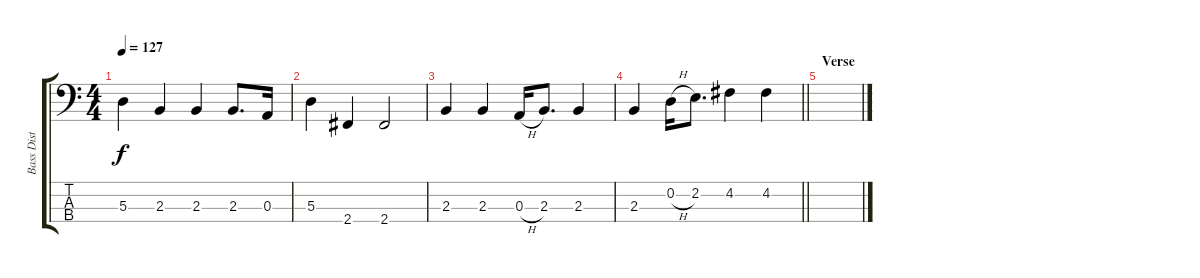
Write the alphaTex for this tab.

\track ("Bass Dist" "Bass Dist") {instrument distortionguitar}
\staff {score tabs}
\tuning (G2 D2 A1 E1) {hide}
\ts (4 4)
\tempo 127
\clef f4
\ks c
5.3.4{dy f} 2.3.4 2.3.4 2.3.8{d} 0.3.16 |
5.3.4 2.4.4 2.4.2 |
2.3.4 2.3.4 0.3{h}.16 2.3.8{d} 2.3.4 |
\barLineRight lightlight
2.3.4 0.2{h}.16 2.2.8{d} 4.2.4 4.2.4 |
\section ("" "Verse")
